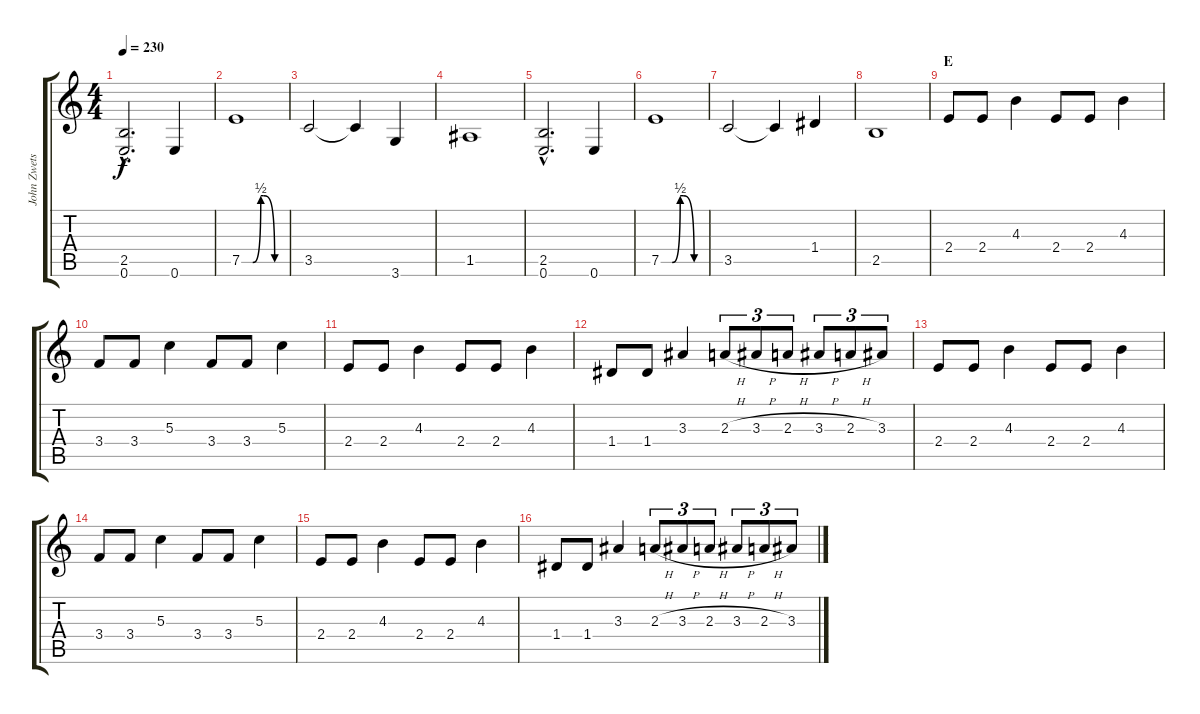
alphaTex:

\track ("John Zwetsloot" "John Zwets") {instrument distortionguitar}
\staff {score tabs}
\tuning (E4 B3 G3 D3 A2 E2) {hide}
\ts (4 4)
\tempo 230
\clef g2
\ks c
(2.5{hac} 0.6{hac}).2{d dy f} 0.6.4 |
7.5{be (custom 0 0 15 0 26 2 30 2 45 0 60 0)}.1 |
3.5.2 3.5{t}.4 3.6.4 |
1.5.1 |
(2.5{hac} 0.6{hac}).2{d} 0.6.4 |
7.5{be (custom 0 0 15 0 26 2 30 2 45 0 60 0)}.1 |
3.5.2 3.5{t}.4 1.4.4 |
2.5.1 |
\section ("" "E")
2.4.8{volume 10} 2.4.8 4.3.4 2.4.8 2.4.8 4.3.4 |
3.4.8 3.4.8 5.3.4 3.4.8 3.4.8 5.3.4 |
2.4.8 2.4.8 4.3.4 2.4.8 2.4.8 4.3.4 |
1.4.8 1.4.8 3.3.4 2.3{h}.8{tu (3 2)} 3.3{h}.8{tu (3 2)} 2.3{h}.8{tu (3 2)} 3.3{h}.8{tu (3 2)} 2.3{h}.8{tu (3 2)} 3.3.8{tu (3 2)} |
2.4.8 2.4.8 4.3.4 2.4.8 2.4.8 4.3.4 |
3.4.8 3.4.8 5.3.4 3.4.8 3.4.8 5.3.4 |
2.4.8 2.4.8 4.3.4 2.4.8 2.4.8 4.3.4 |
1.4.8 1.4.8 3.3.4 2.3{h}.8{tu (3 2)} 3.3{h}.8{tu (3 2)} 2.3{h}.8{tu (3 2)} 3.3{h}.8{tu (3 2)} 2.3{h}.8{tu (3 2)} 3.3.8{tu (3 2)}
